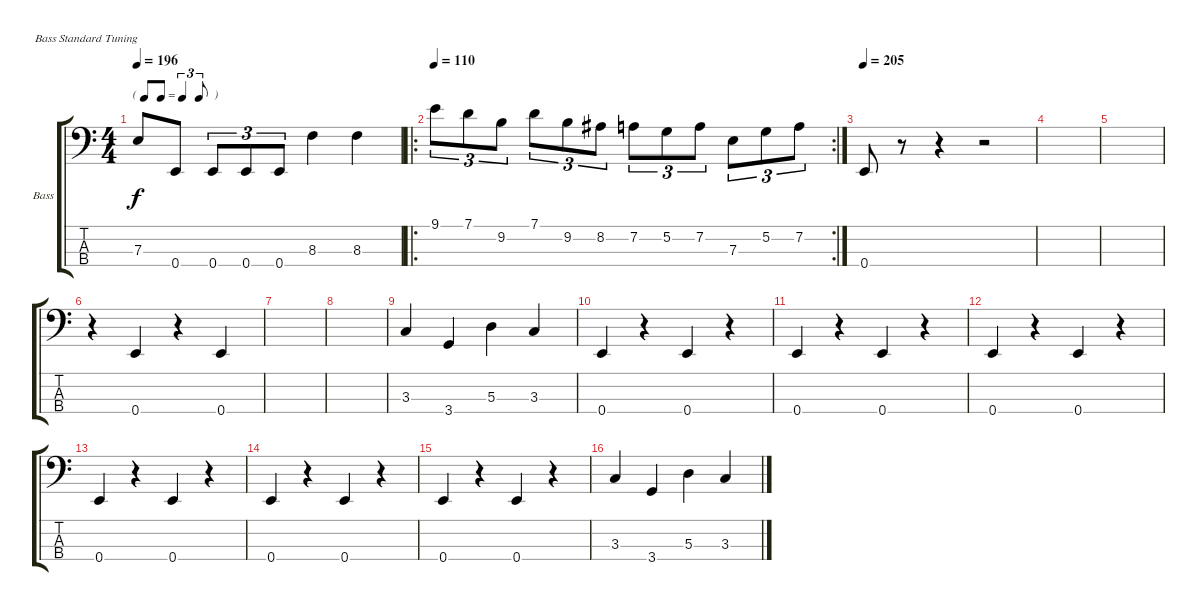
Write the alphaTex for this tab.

\bracketExtendMode groupsimilarinstruments
\firstSystemTrackNameOrientation horizontal
\otherSystemsTrackNameOrientation horizontal
\track ("Bass" "Bass") {instrument electricbassfinger}
\staff {score tabs}
\tuning (G2 D2 A1 E1)
\ts (4 4)
\tf triplet8th
\tempo 196
\clef f4
\ks c
7.3.8{dy f} 0.4.8 0.4.8{tu (3 2)} 0.4.8{tu (3 2)} 0.4.8{tu (3 2)} 8.3.4 8.3.4 |
\ro
\rc 2
\tempo 110
9.1.8{tu (3 2)} 7.1.8{tu (3 2)} 9.2.8{tu (3 2)} 7.1.8{tu (3 2)} 9.2.8{tu (3 2)} 8.2.8{tu (3 2)} 7.2.8{tu (3 2)} 5.2.8{tu (3 2)} 7.2.8{tu (3 2)} 7.3.8{tu (3 2)} 5.2.8{tu (3 2)} 7.2.8{tu (3 2)} |
\tempo 205
0.4.8 r.8 r.4 r.2 |
|
|
r.4 0.4.4 r.4 0.4.4 |
|
|
3.3.4 3.4.4 5.3.4 3.3.4 |
0.4.4 r.4 0.4.4 r.4 |
0.4.4 r.4 0.4.4 r.4 |
0.4.4 r.4 0.4.4 r.4 |
0.4.4 r.4 0.4.4 r.4 |
0.4.4 r.4 0.4.4 r.4 |
0.4.4 r.4 0.4.4 r.4 |
3.3.4 3.4.4 5.3.4 3.3.4
